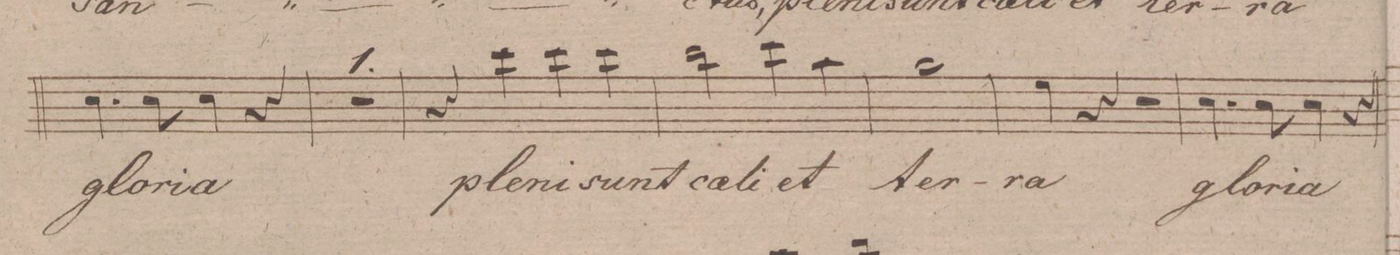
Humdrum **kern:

**kern	**text	**dynam
*I"Baſso.	*	*
*clefF4	*	*
*k[f#c#g#d#]	*	*
*met(c)	*	*
*M4/4	*	*
4.E\	glo-	.
8E\	-ri-	.
4E\	-a,	.
4r	.	.
=32	=32	=32
1r	.	.
=33	=33	=33
4r	.	.
*4\left	*	*
4e\	ple-	.
4e\	-ni	.
4e\	sunt	.
=34	=34	=34
2d#\	coe-	.
4e\	-li	.
4c#\	et	.
=35	=35	=35
1B\	ter-	.
=36	=36	=36
*4\right	*	*
4G#\	-ra	.
4r	.	.
2r	.	.
=37	=37	=37
4.E\	glo-	.
8E\	-ri-	.
4E\	-a	.
4r	.	.
=38	=38	=38
*-	*-	*-
